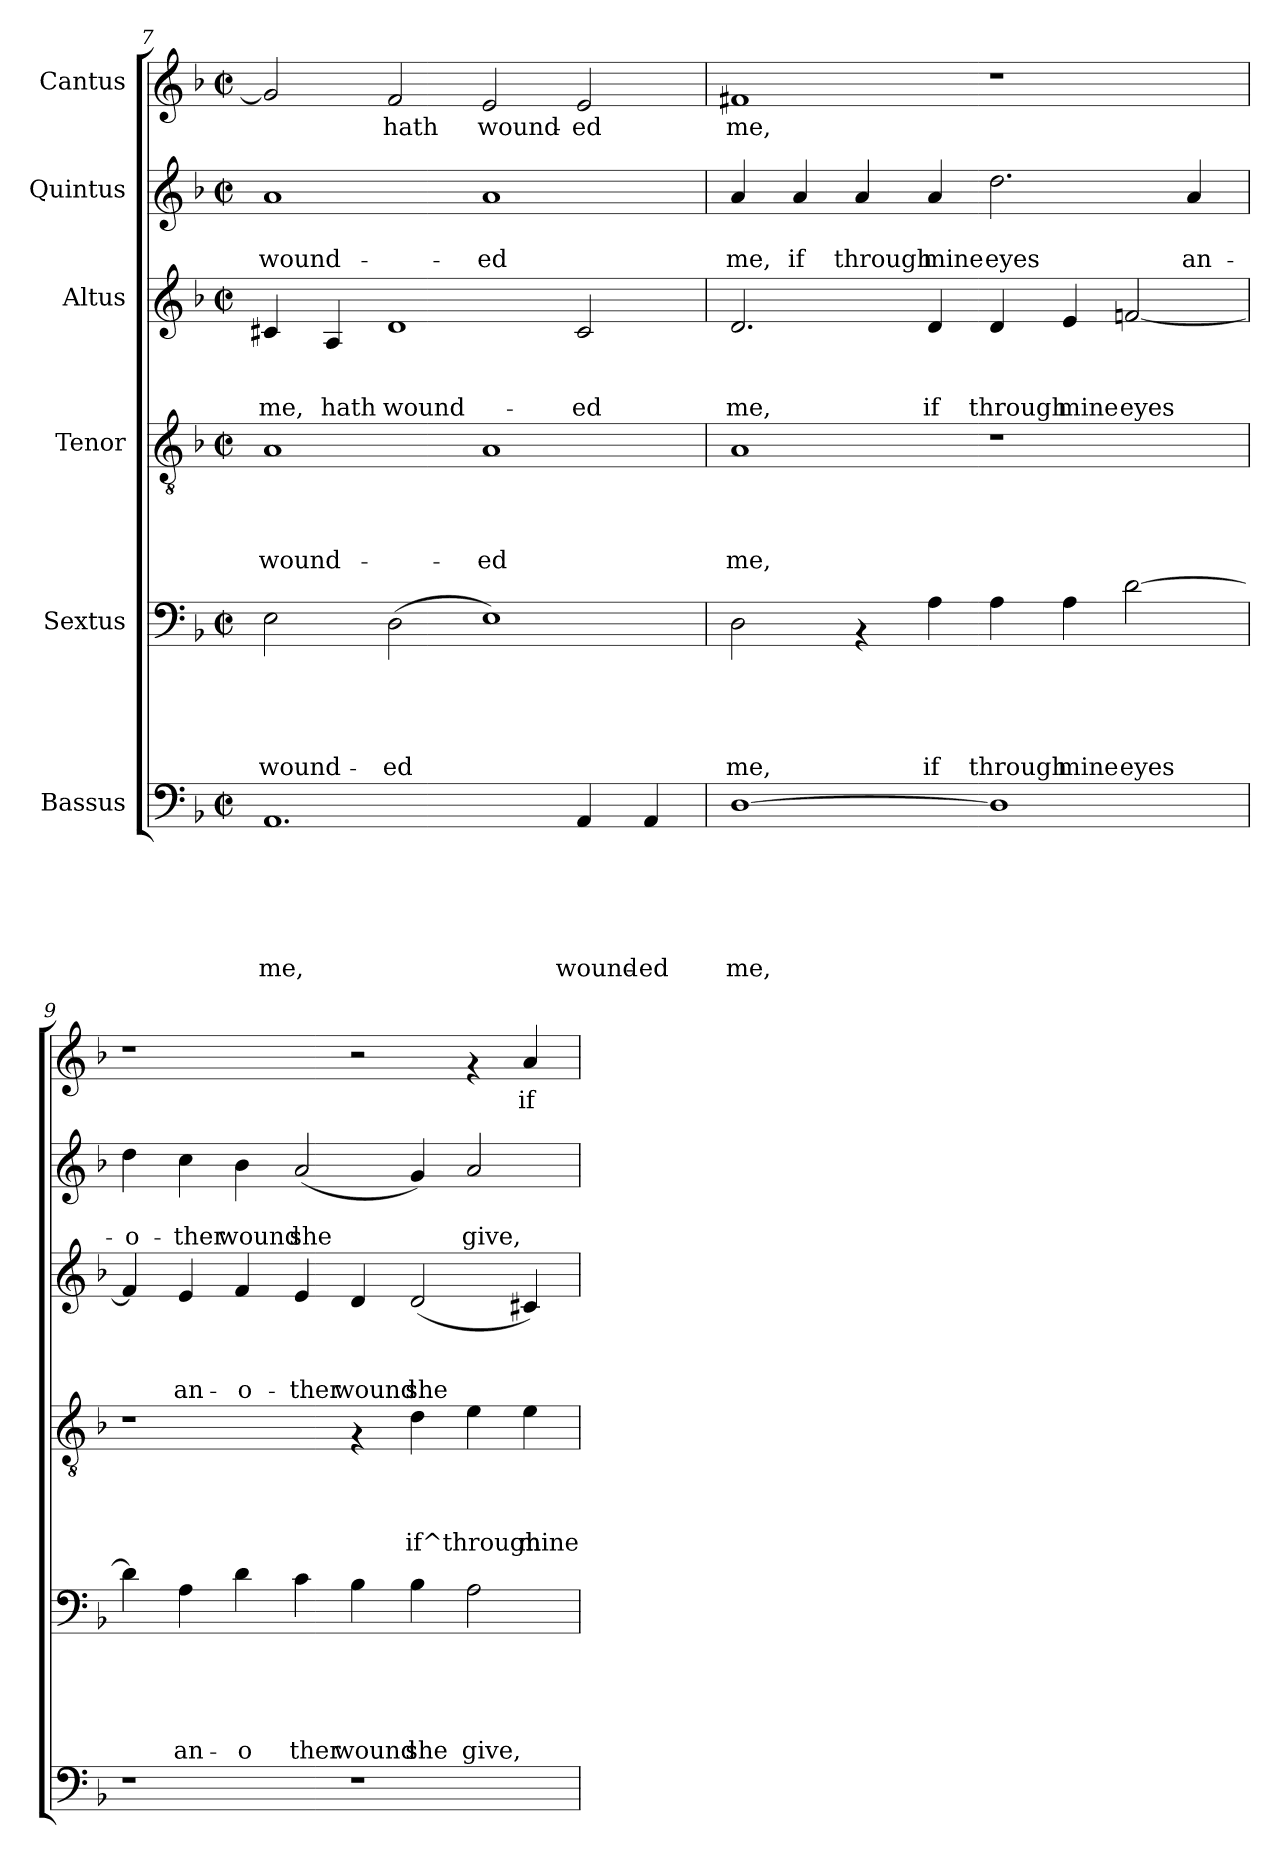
**kern	**text	**text	**text	**text	**text	**text	**kern	**text	**text	**text	**text	**text	**kern	**text	**text	**text	**text	**kern	**text	**text	**text	**kern	**text	**text	**kern	**text
*part6	*part6	*part6	*part6	*part6	*part6	*part6	*part5	*part5	*part5	*part5	*part5	*part5	*part4	*part4	*part4	*part4	*part4	*part3	*part3	*part3	*part3	*part2	*part2	*part2	*part1	*part1
*staff6	*staff6	*staff6	*staff6	*staff6	*staff6	*staff6	*staff5	*staff5	*staff5	*staff5	*staff5	*staff5	*staff4	*staff4	*staff4	*staff4	*staff4	*staff3	*staff3	*staff3	*staff3	*staff2	*staff2	*staff2	*staff1	*staff1
*I"Bassus	*	*	*	*	*	*	*I"Sextus	*	*	*	*	*	*I"Tenor	*	*	*	*	*I"Altus	*	*	*	*I"Quintus	*	*	*I"Cantus	*
!!LO:PB:g=z
*clefF4	*	*	*	*	*	*	*clefF4	*	*	*	*	*	*clefGv2	*	*	*	*	*clefG2	*	*	*	*clefG2	*	*	*clefG2	*
*k[b-]	*	*	*	*	*	*	*k[b-]	*	*	*	*	*	*k[b-]	*	*	*	*	*k[b-]	*	*	*	*k[b-]	*	*	*k[b-]	*
*F:	*	*	*	*	*	*	*F:	*	*	*	*	*	*F:	*	*	*	*	*F:	*	*	*	*F:	*	*	*F:	*
*M2/2	*	*	*	*	*	*	*M2/2	*	*	*	*	*	*M2/2	*	*	*	*	*M2/2	*	*	*	*M2/2	*	*	*M2/2	*
*met(c|)	*	*	*	*	*	*	*met(c|)	*	*	*	*	*	*met(c|)	*	*	*	*	*met(c|)	*	*	*	*met(c|)	*	*	*met(c|)	*
=7	=7	=7	=7	=7	=7	=7	=7	=7	=7	=7	=7	=7	=7	=7	=7	=7	=7	=7	=7	=7	=7	=7	=7	=7	=7	=7
!	!	!	!	!	!	!LO:LY:b	!	!	!	!	!	!LO:LY:b	!	!	!	!	!LO:LY:b	!	!	!	!LO:LY:b	!	!	!LO:LY:b	!	!
1.AA	.	.	.	.	.	me,	2E\	.	.	.	.	wound-	1A	.	.	.	wound-	4c#X/	.	.	me,	1a	.	wound-	2g/]	.
!	!	!	!	!	!	!	!	!	!	!	!	!	!	!	!	!	!	!	!	!	!LO:LY:b	!	!	!	!	!
.	.	.	.	.	.	.	.	.	.	.	.	.	.	.	.	.	.	4A/	.	.	hath	.	.	.	.	.
!	!	!	!	!	!	!	!	!	!	!	!	!LO:LY:b	!	!	!	!	!	!	!	!	!LO:LY:b	!	!	!	!	!LO:LY:b
.	.	.	.	.	.	.	(>2D\	.	.	.	.	-ed	.	.	.	.	.	1d	.	.	wound-	.	.	.	2f/	hath
!	!	!	!	!	!	!	!	!	!	!	!	!	!	!	!	!	!LO:LY:b	!	!	!	!	!	!	!LO:LY:b	!	!LO:LY:b
.	.	.	.	.	.	.	1E)	.	.	.	.	.	1A	.	.	.	-ed	.	.	.	.	1a	.	-ed	2e/	wound-
!	!	!	!	!	!	!LO:LY:b	!	!	!	!	!	!	!	!	!	!	!	!	!	!	!LO:LY:b	!	!	!	!	!LO:LY:b
4AA/	.	.	.	.	.	wound-	.	.	.	.	.	.	.	.	.	.	.	2c#/	.	.	-ed	.	.	.	2e/	-ed
!	!	!	!	!	!	!LO:LY:b	!	!	!	!	!	!	!	!	!	!	!	!	!	!	!	!	!	!	!	!
4AA/	.	.	.	.	.	-ed	.	.	.	.	.	.	.	.	.	.	.	.	.	.	.	.	.	.	.	.
=8	=8	=8	=8	=8	=8	=8	=8	=8	=8	=8	=8	=8	=8	=8	=8	=8	=8	=8	=8	=8	=8	=8	=8	=8	=8	=8
!	!	!	!	!	!	!LO:LY:b	!	!	!	!	!	!LO:LY:b	!	!	!	!	!LO:LY:b	!	!	!	!LO:LY:b	!	!	!LO:LY:b	!	!LO:LY:b
[>1D	.	.	.	.	.	me,	2D\	.	.	.	.	me,	1A	.	.	.	me,	2.d/	.	.	me,	4a/	.	me,	1f#X	me,
!	!	!	!	!	!	!	!	!	!	!	!	!	!	!	!	!	!	!	!	!	!	!	!	!LO:LY:b	!	!
.	.	.	.	.	.	.	.	.	.	.	.	.	.	.	.	.	.	.	.	.	.	4a/	.	if	.	.
!	!	!	!	!	!	!	!	!	!	!	!	!	!	!	!	!	!	!	!	!	!	!	!	!LO:LY:b	!	!
.	.	.	.	.	.	.	4rAA	.	.	.	.	.	.	.	.	.	.	.	.	.	.	4a/	.	through	.	.
!	!	!	!	!	!	!	!	!	!	!	!	!LO:LY:b	!	!	!	!	!	!	!	!	!LO:LY:b	!	!	!LO:LY:b	!	!
.	.	.	.	.	.	.	4A\	.	.	.	.	if	.	.	.	.	.	4d/	.	.	if	4a/	.	mine	.	.
!	!	!	!	!	!	!	!	!	!	!	!	!LO:LY:b	!	!	!	!	!	!	!	!	!LO:LY:b	!	!	!LO:LY:b	!	!
1D]	.	.	.	.	.	.	4A\	.	.	.	.	through	1r	.	.	.	.	4d/	.	.	through	2.dd\	.	eyes	1r	.
!	!	!	!	!	!	!	!	!	!	!	!	!LO:LY:b	!	!	!	!	!	!	!	!	!LO:LY:b	!	!	!	!	!
.	.	.	.	.	.	.	4A\	.	.	.	.	mine	.	.	.	.	.	4e/	.	.	mine	.	.	.	.	.
!	!	!	!	!	!	!	!	!	!	!	!	!LO:LY:b	!	!	!	!	!	!	!	!	!LO:LY:b	!	!	!	!	!
.	.	.	.	.	.	.	[>2d\	.	.	.	.	eyes	.	.	.	.	.	[>2fn/	.	.	eyes	.	.	.	.	.
!	!	!	!	!	!	!	!	!	!	!	!	!	!	!	!	!	!	!	!	!	!	!	!	!LO:LY:b	!	!
.	.	.	.	.	.	.	.	.	.	.	.	.	.	.	.	.	.	.	.	.	.	4a/	.	an-	.	.
!!LO:PB:g=z
=9	=9	=9	=9	=9	=9	=9	=9	=9	=9	=9	=9	=9	=9	=9	=9	=9	=9	=9	=9	=9	=9	=9	=9	=9	=9	=9
!	!	!	!	!	!	!	!	!	!	!	!	!	!	!	!	!	!	!	!	!	!	!	!	!LO:LY:b	!	!
1r	.	.	.	.	.	.	4d\]	.	.	.	.	.	1r	.	.	.	.	4f/]	.	.	.	4dd\	.	-o-	1r	.
!	!	!	!	!	!	!	!	!	!	!	!	!LO:LY:b	!	!	!	!	!	!	!	!	!LO:LY:b	!	!	!LO:LY:b	!	!
.	.	.	.	.	.	.	4A\	.	.	.	.	an-	.	.	.	.	.	4e/	.	.	an-	4cc\	.	-ther	.	.
!	!	!	!	!	!	!	!	!	!	!	!	!LO:LY:b	!	!	!	!	!	!	!	!	!LO:LY:b	!	!	!LO:LY:b	!	!
.	.	.	.	.	.	.	4d\	.	.	.	.	-o	.	.	.	.	.	4f/	.	.	-o-	4b-\	.	wound	.	.
!	!	!	!	!	!	!	!	!	!	!	!	!LO:LY:b	!	!	!	!	!	!	!	!	!LO:LY:b	!	!	!LO:LY:b	!	!
.	.	.	.	.	.	.	4c\	.	.	.	.	ther	.	.	.	.	.	4e/	.	.	-ther	(<2a/	.	she	.	.
!	!	!	!	!	!	!	!	!	!	!	!	!LO:LY:b	!	!	!	!	!	!	!	!	!LO:LY:b	!	!	!	!	!
1r	.	.	.	.	.	.	4B-\	.	.	.	.	wound	4rF	.	.	.	.	4d/	.	.	wound	.	.	.	2r	.
!	!	!	!	!	!	!	!	!	!	!	!	!LO:LY:b	!	!	!	!	!LO:LY:b	!	!	!	!LO:LY:b	!	!	!	!	!
.	.	.	.	.	.	.	4B-\	.	.	.	.	she	4d\	.	.	.	if^through	(<2d/	.	.	she	4g/)	.	.	.	.
!	!	!	!	!	!	!	!	!	!	!	!	!LO:LY:b	!	!	!	!	!	!	!	!	!	!	!	!LO:LY:b	!	!
.	.	.	.	.	.	.	2A\	.	.	.	.	give,	4e\	.	.	.	.	.	.	.	.	2a/	.	give,	4rf	.
!	!	!	!	!	!	!	!	!	!	!	!	!	!	!	!	!	!LO:LY:b	!	!	!	!	!	!	!	!	!LO:LY:b
.	.	.	.	.	.	.	.	.	.	.	.	.	4e\	.	.	.	mine	4c#X/)	.	.	.	.	.	.	4a/	if
=	=	=	=	=	=	=	=	=	=	=	=	=	=	=	=	=	=	=	=	=	=	=	=	=	=	=
*-	*-	*-	*-	*-	*-	*-	*-	*-	*-	*-	*-	*-	*-	*-	*-	*-	*-	*-	*-	*-	*-	*-	*-	*-	*-	*-
